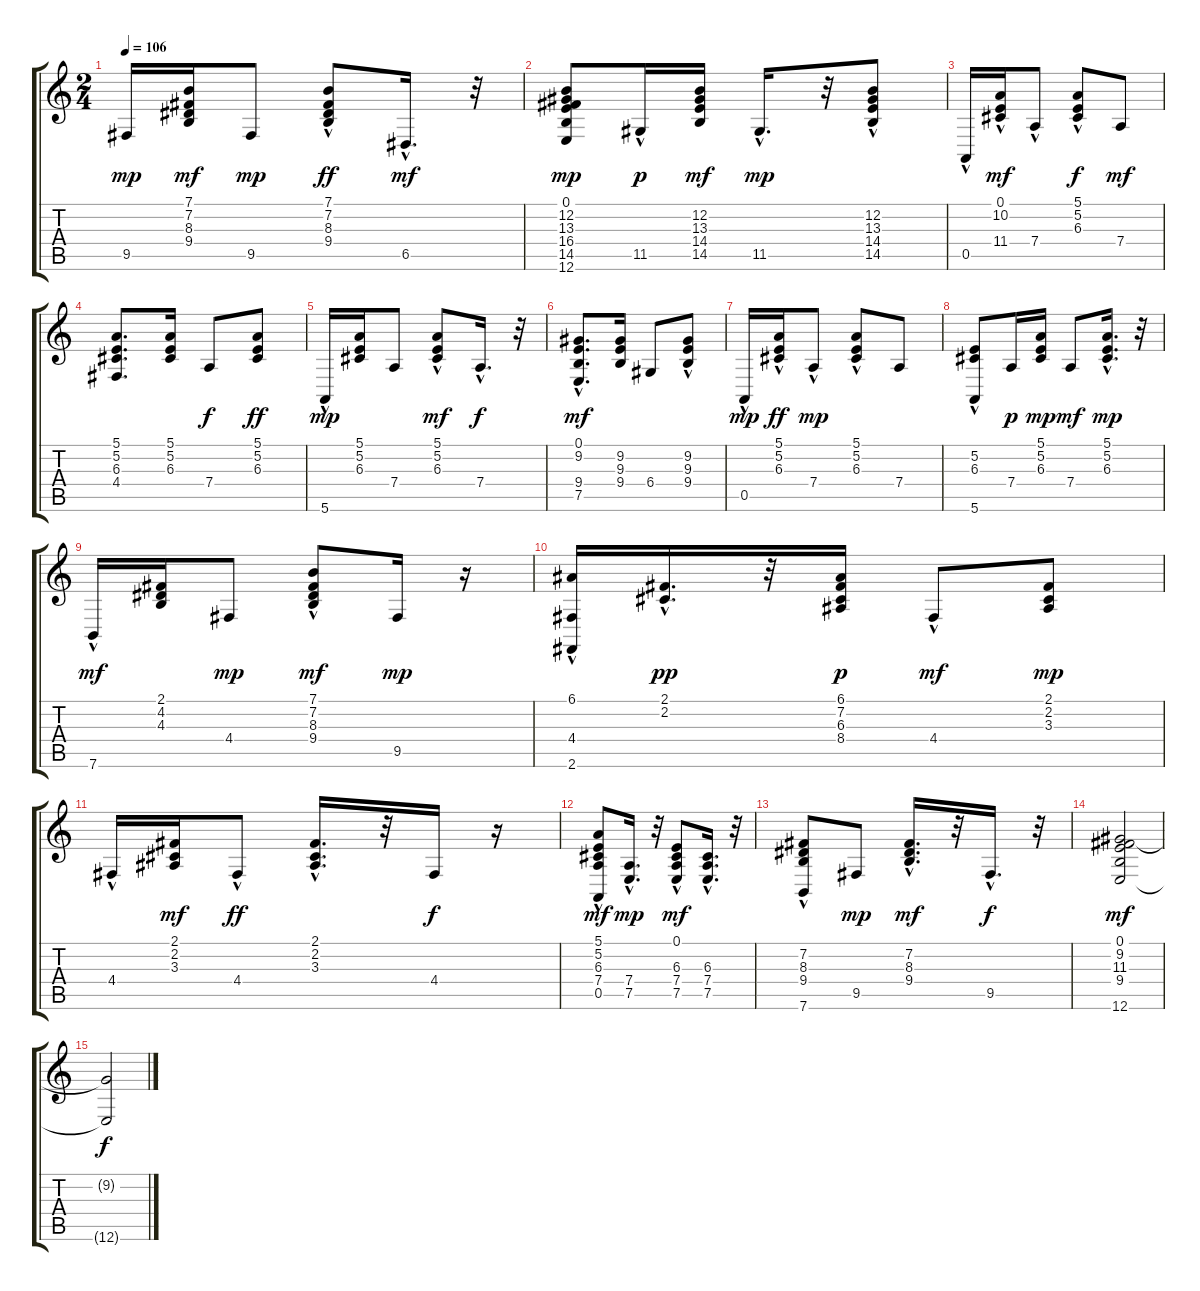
\track "" {instrument acousticgrandpiano}
\staff {score tabs}
\tuning (E4 B3 G3 D3 A2 E2) {hide}
\ts (2 4)
\tempo 106
\clef g2
\ks c
9.5.16{dy mp} (7.1 7.2 8.3 9.4).16{dy mf} 9.5.8{dy mp} (7.1{hac} 7.2{hac} 8.3 9.4).8{dy ff} 6.5{hac}.16{d dy mf} r.32 |
(0.1 12.2 13.3 16.4 14.5 12.6).8{dy mp} 11.5{hac}.16{dy p} (12.2 13.3 14.4 14.5).16{dy mf} 11.5{hac}.16{d dy mp} r.32 (12.2{hac} 13.3 14.4 14.5{hac}).8 |
0.5{hac}.16 (0.1 10.2{hac} 11.4{hac}).16{dy mf} 7.4{hac}.8 (5.1 5.2 6.3{hac}).8{dy f} 7.4.8{dy mf} |
(5.1 5.2 6.3 4.4).8{d} (5.1 5.2 6.3).16 7.4.8{dy f} (5.1 5.2 6.3).8{dy ff} |
5.6{hac}.16{dy mp} (5.1 5.2 6.3).16 7.4.8 (5.1 5.2{hac} 6.3).8{dy mf} 7.4{hac}.16{d dy f} r.32 |
(0.1 9.2 9.4 7.5{hac}).8{d dy mf} (9.2 9.3 9.4).16 6.4.8 (9.2 9.3{hac} 9.4{hac}).8 |
0.5{hac}.16{dy mp} (5.1{hac} 5.2 6.3).16{dy ff} 7.4{hac}.8{dy mp} (5.1{hac} 5.2 6.3{hac}).8 7.4.8 |
(5.2{hac} 6.3{hac} 5.6{hac}).8 7.4.16{dy p} (5.1 5.2 6.3).16{dy mp} 7.4.8{dy mf} (5.1{hac} 5.2{hac} 6.3{hac}).16{d dy mp} r.32 |
7.6{hac}.16{dy mf} (2.1 4.2 4.3).16 4.4.8{dy mp} (7.1 7.2 8.3{hac} 9.4).8{dy mf} 9.5.16{dy mp} r.16 |
(6.1 4.4{hac} 2.6{hac}).16 (2.1 2.2{hac}).16{d dy pp} r.32 (6.1 7.2 6.3 8.4).16{dy p} 4.4{hac}.8{dy mf} (2.1 2.2 3.3).8{dy mp} |
4.4{hac}.16 (2.1 2.2 3.3).16{dy mf} 4.4{hac}.8{dy ff} (2.1 2.2 3.3{hac}).16{d} r.32 4.4.16{dy f} r.16 |
(5.1{hac} 5.2{hac} 6.3{hac} 7.4{hac} 0.5).8{dy mf} (7.4{hac} 7.5{hac}).16{d dy mp} r.32 (0.1 6.3{hac} 7.4{hac} 7.5{hac}).8{dy mf} (6.3 7.4 7.5{hac}).16{d} r.32 |
(7.2{hac} 8.3{hac} 9.4{hac} 7.6{hac}).8 9.5.8{dy mp} (7.2{hac} 8.3{hac} 9.4{hac}).16{d dy mf} r.32 9.5{hac}.16{d dy f} r.32 |
(0.1 9.2 11.3 9.4 12.6).2{dy mf} |
(9.2{t} 12.6{t}).2{dy f}
